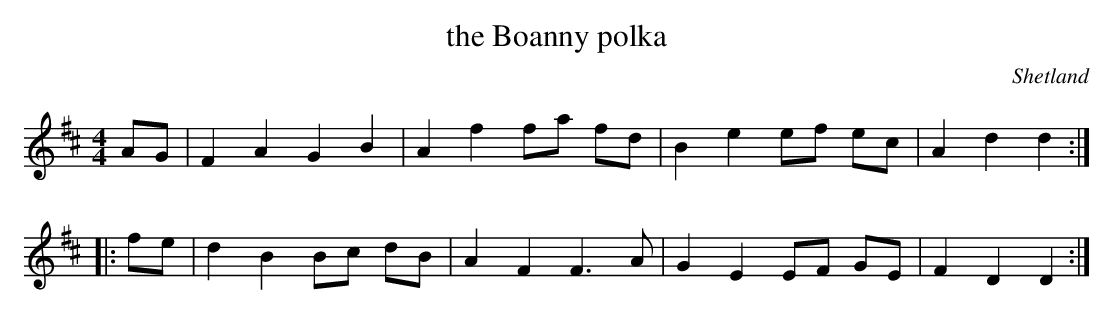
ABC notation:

X:1
T:the Boanny polka
M:4/4
O:Shetland
K:D major
AG |\
F2A2 G2B2 | A2 f2 fa fd | B2e2 ef ec | A2d2d2 :|
|: fe |\
d2B2 Bc dB | A2F2 F3A | G2E2 EF GE | F2D2 D2 :|
